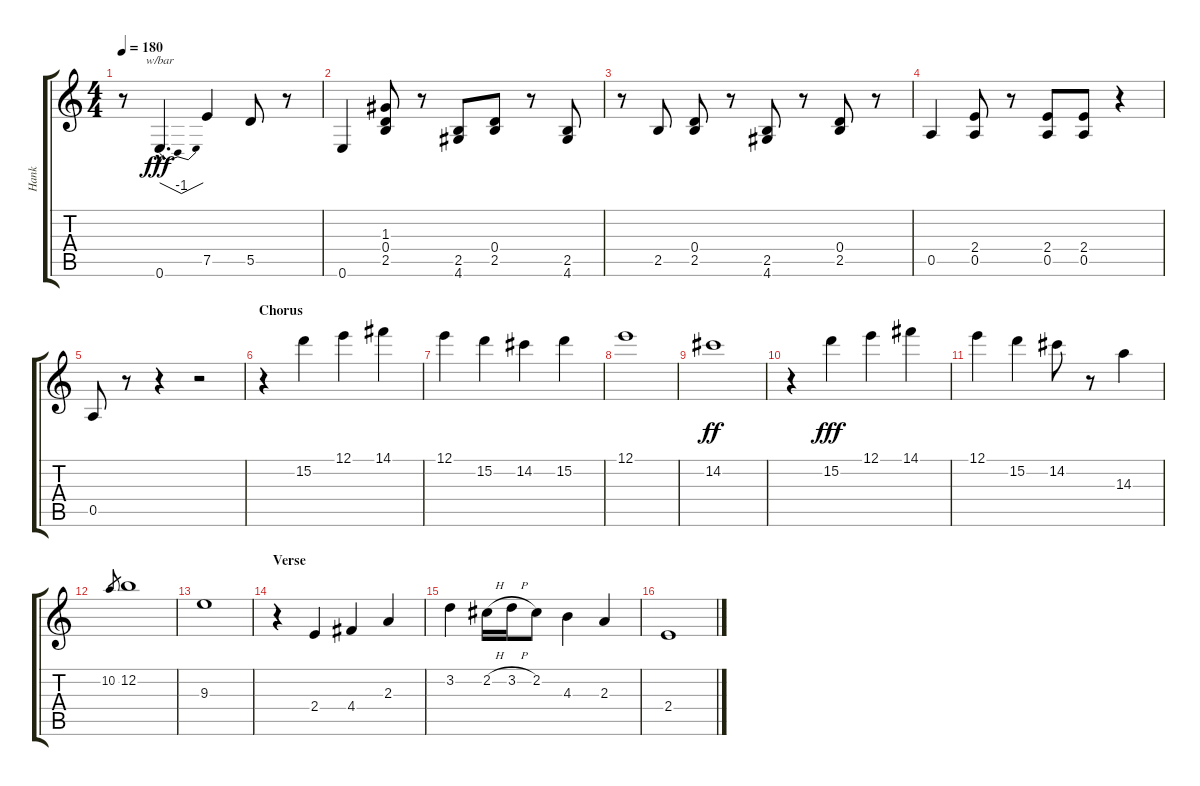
\track ("Hank" "Hank") {instrument electricguitarjazz}
\staff {score tabs}
\tuning (E4 B3 G3 D3 A2 E2) {hide}
\ts (4 4)
\tempo 180
\clef g2
\ks c
r.8{dy fff instrument electricguitarjazz} 0.6{hac}.4{d tbe (dip default 0 0 30 -4 60 0)} 7.5.4 5.5.8 r.8 |
0.6.4 (1.3 0.4 2.5).8{volume 16 instrument electricguitarmuted} r.8 (2.5 4.6).8 (0.4 2.5).8 r.8 (2.5 4.6).8 |
r.8 2.5.8 (0.4 2.5).8 r.8 (2.5 4.6).8 r.8 (0.4 2.5).8 r.8 |
0.5.4 (2.4 0.5).8 r.8 (2.4 0.5).8 (2.4 0.5).8 r.4 |
0.5.8 r.8 r.4 r.2 |
\section ("" "Chorus")
r.4 15.2.4{volume 16 instrument electricguitarjazz} 12.1.4 14.1.4 |
12.1.4 15.2.4 14.2.4 15.2.4 |
12.1.1 |
14.2.1{dy ff} |
r.4 15.2.4{dy fff} 12.1.4 14.1.4 |
12.1.4 15.2.4 14.2.8 r.8 14.3.4 |
10.2.8{gr} 12.2.1 |
9.3.1 |
\section ("" "Verse")
r.4{volume 16 instrument electricguitarjazz} 2.4.4 4.4.4 2.3.4 |
3.2.4 2.2{h}.16 3.2{h}.16 2.2.8 4.3.4 2.3.4 |
2.4.1
